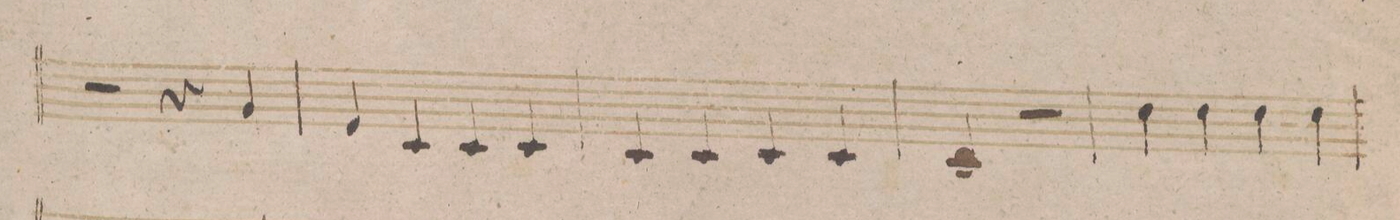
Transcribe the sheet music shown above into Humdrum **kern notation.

**kern	**dynam
*I"Corno 2do in F.	*
*clefG2	*
*k[b-]	*
*met(c|)	*
*M2/2	*
2r	.
4r	.
4c/	.
=18	=18
4A/	.
4F/	.
4F/	.
4F/	.
=19	=19
4F/	.
4F/	.
4F/	.
4F/	.
=20	=20
2F/	.
2r	.
=21	=21
4g\	.
4g\	.
4g\	.
4g\	.
=22	=22
*-	*-
